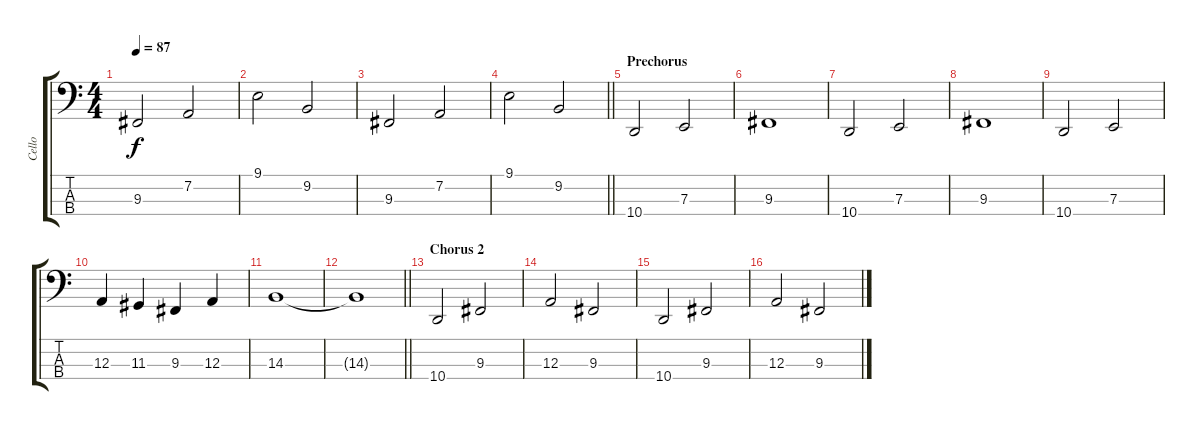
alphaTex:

\track ("Cello" "Cello") {instrument cello}
\staff {score tabs}
\tuning (G2 D2 A1 E1) {hide}
\ts (4 4)
\tempo 87
\clef f4
\ks c
9.3.2{dy f} 7.2.2 |
9.1.2 9.2.2 |
9.3.2 7.2.2 |
\barLineRight lightlight
9.1.2 9.2.2 |
\section ("" "Prechorus")
10.4.2 7.3.2 |
9.3.1 |
10.4.2 7.3.2 |
9.3.1 |
10.4.2 7.3.2 |
12.3.4 11.3.4 9.3.4 12.3.4 |
14.3.1 |
\barLineRight lightlight
14.3{t}.1 |
\section ("" "Chorus 2")
10.4.2 9.3.2 |
12.3.2 9.3.2 |
10.4.2 9.3.2 |
12.3.2 9.3.2
